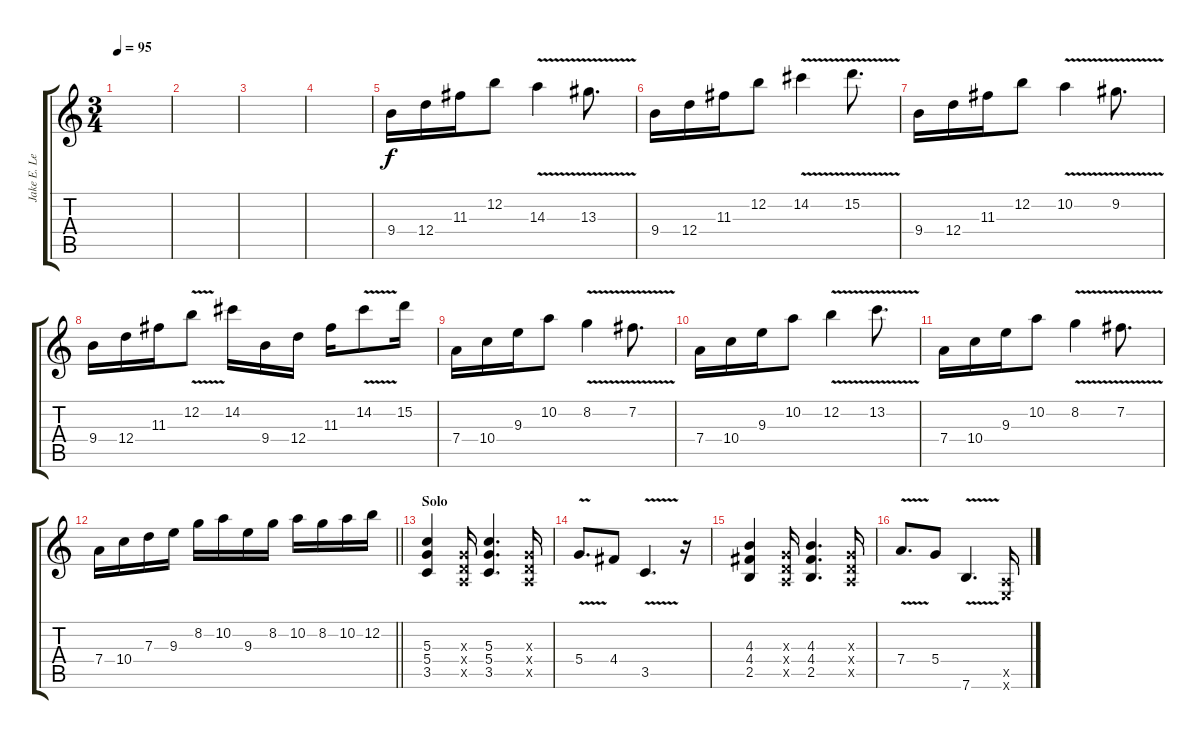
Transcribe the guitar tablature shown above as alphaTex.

\track ("Jake E. Lee Overdubs" "Jake E. Le") {instrument overdrivenguitar}
\staff {score tabs}
\tuning (E4 B3 G3 D3 A2 E2) {hide}
\ts (3 4)
\tempo 95
\clef g2
\ks c
|
|
|
|
9.4.16{instrument distortionguitar} 12.4.16 11.3.16 12.2.8 14.3{v}.4 13.3{v}.8{d} |
9.4.16 12.4.16 11.3.16 12.2.8 14.2{v}.4 15.2{v}.8{d} |
9.4.16 12.4.16 11.3.16 12.2.8 10.2{v}.4 9.2{v}.8{d} |
9.4.16 12.4.16 11.3.16 12.2{v}.8 14.2.16 9.4.16 12.4.16 11.3.16 14.2{v}.8 15.2.16 |
7.4.16 10.4.16 9.3.16 10.2.8 8.2{v}.4 7.2{v}.8{d} |
7.4.16 10.4.16 9.3.16 10.2.8 12.2{v}.4 13.2{v}.8{d} |
7.4.16 10.4.16 9.3.16 10.2.8 8.2{v}.4 7.2{v}.8{d} |
\barLineRight lightlight
7.4.16 10.4.16 7.3.16 9.3.16 8.2.16 10.2.16 9.3.16 8.2.16 10.2.16 8.2.16 10.2.16 12.2.16 |
\section ("" "Solo")
(5.3 5.4 3.5).4{instrument overdrivenguitar} (0.3{x} 0.4{x} 0.5{x}).16 (5.3 5.4 3.5).4{d} (0.3{x} 0.4{x} 0.5{x}).16 |
5.4{v}.8{d} 4.4.8 3.5{v}.4{d} r.16 |
(4.3 4.4 2.5).4 (0.3{x} 0.4{x} 0.5{x}).16 (4.3 4.4 2.5).4{d} (0.3{x} 0.4{x} 0.5{x}).16 |
7.4{v}.8{d} 5.4.8 7.6{v}.4{d} (0.5{x} 0.6{x}).16
